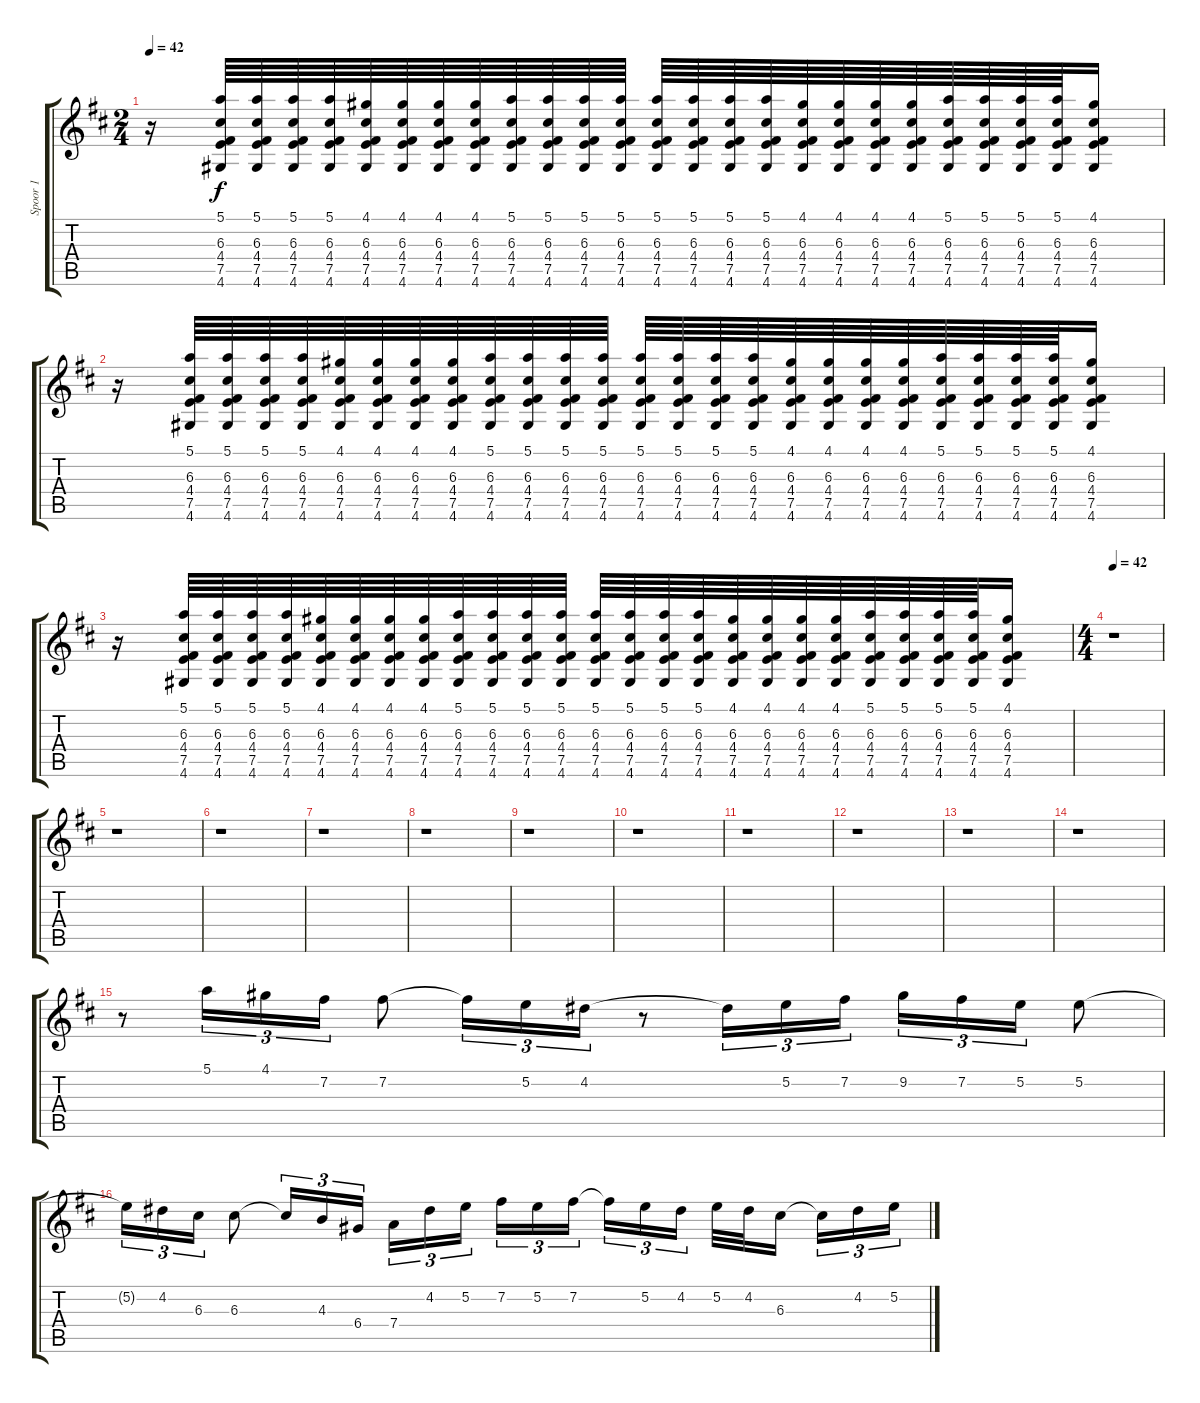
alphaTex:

\track ("Spoor 1" "Spoor 1") {instrument acousticguitarnylon}
\staff {score tabs}
\tuning (E4 B3 G3 D3 A2 E2) {hide}
\ts (2 4)
\tempo 42
\clef g2
\ks d
r.16{dy f} (5.1 6.3 4.4 7.5 4.6).64 (5.1 6.3 4.4 7.5 4.6).64 (5.1 6.3 4.4 7.5 4.6).64 (5.1 6.3 4.4 7.5 4.6).64 (4.1 6.3 4.4 7.5 4.6).64 (4.1 6.3 4.4 7.5 4.6).64 (4.1 6.3 4.4 7.5 4.6).64 (4.1 6.3 4.4 7.5 4.6).64 (5.1 6.3 4.4 7.5 4.6).64 (5.1 6.3 4.4 7.5 4.6).64 (5.1 6.3 4.4 7.5 4.6).64 (5.1 6.3 4.4 7.5 4.6).64 (5.1 6.3 4.4 7.5 4.6).64 (5.1 6.3 4.4 7.5 4.6).64 (5.1 6.3 4.4 7.5 4.6).64 (5.1 6.3 4.4 7.5 4.6).64 (4.1 6.3 4.4 7.5 4.6).64 (4.1 6.3 4.4 7.5 4.6).64 (4.1 6.3 4.4 7.5 4.6).64 (4.1 6.3 4.4 7.5 4.6).64 (5.1 6.3 4.4 7.5 4.6).64 (5.1 6.3 4.4 7.5 4.6).64 (5.1 6.3 4.4 7.5 4.6).64 (5.1 6.3 4.4 7.5 4.6).64 (4.1 6.3 4.4 7.5 4.6).16 |
r.16 (5.1 6.3 4.4 7.5 4.6).64 (5.1 6.3 4.4 7.5 4.6).64 (5.1 6.3 4.4 7.5 4.6).64 (5.1 6.3 4.4 7.5 4.6).64 (4.1 6.3 4.4 7.5 4.6).64 (4.1 6.3 4.4 7.5 4.6).64 (4.1 6.3 4.4 7.5 4.6).64 (4.1 6.3 4.4 7.5 4.6).64 (5.1 6.3 4.4 7.5 4.6).64 (5.1 6.3 4.4 7.5 4.6).64 (5.1 6.3 4.4 7.5 4.6).64 (5.1 6.3 4.4 7.5 4.6).64 (5.1 6.3 4.4 7.5 4.6).64 (5.1 6.3 4.4 7.5 4.6).64 (5.1 6.3 4.4 7.5 4.6).64 (5.1 6.3 4.4 7.5 4.6).64 (4.1 6.3 4.4 7.5 4.6).64 (4.1 6.3 4.4 7.5 4.6).64 (4.1 6.3 4.4 7.5 4.6).64 (4.1 6.3 4.4 7.5 4.6).64 (5.1 6.3 4.4 7.5 4.6).64 (5.1 6.3 4.4 7.5 4.6).64 (5.1 6.3 4.4 7.5 4.6).64 (5.1 6.3 4.4 7.5 4.6).64 (4.1 6.3 4.4 7.5 4.6).16 |
r.16 (5.1 6.3 4.4 7.5 4.6).64 (5.1 6.3 4.4 7.5 4.6).64 (5.1 6.3 4.4 7.5 4.6).64 (5.1 6.3 4.4 7.5 4.6).64 (4.1 6.3 4.4 7.5 4.6).64 (4.1 6.3 4.4 7.5 4.6).64 (4.1 6.3 4.4 7.5 4.6).64 (4.1 6.3 4.4 7.5 4.6).64 (5.1 6.3 4.4 7.5 4.6).64 (5.1 6.3 4.4 7.5 4.6).64 (5.1 6.3 4.4 7.5 4.6).64 (5.1 6.3 4.4 7.5 4.6).64 (5.1 6.3 4.4 7.5 4.6).64 (5.1 6.3 4.4 7.5 4.6).64 (5.1 6.3 4.4 7.5 4.6).64 (5.1 6.3 4.4 7.5 4.6).64 (4.1 6.3 4.4 7.5 4.6).64 (4.1 6.3 4.4 7.5 4.6).64 (4.1 6.3 4.4 7.5 4.6).64 (4.1 6.3 4.4 7.5 4.6).64 (5.1 6.3 4.4 7.5 4.6).64 (5.1 6.3 4.4 7.5 4.6).64 (5.1 6.3 4.4 7.5 4.6).64 (5.1 6.3 4.4 7.5 4.6).64 (4.1 6.3 4.4 7.5 4.6).16 |
\ts (4 4)
\tempo 42
r.1 |
r.1 |
r.1 |
r.1 |
r.1 |
r.1 |
r.1 |
r.1 |
r.1 |
r.1 |
r.1 |
r.8 5.1.16{tu (3 2)} 4.1.16{tu (3 2)} 7.2.16{tu (3 2)} 7.2.8 7.2{t}.16{tu (3 2)} 5.2.16{tu (3 2)} 4.2.16{tu (3 2)} r.8 4.2{t}.16{tu (3 2)} 5.2.16{tu (3 2)} 7.2.16{tu (3 2)} 9.2.16{tu (3 2)} 7.2.16{tu (3 2)} 5.2.16{tu (3 2)} 5.2.8 |
5.2{t}.16{tu (3 2)} 4.2.16{tu (3 2)} 6.3.16{tu (3 2)} 6.3.8 6.3{t}.16{tu (3 2)} 4.3.16{tu (3 2)} 6.4.16{tu (3 2)} 7.4.16{tu (3 2)} 4.2.16{tu (3 2)} 5.2.16{tu (3 2)} 7.2.16{tu (3 2)} 5.2.16{tu (3 2)} 7.2.16{tu (3 2)} 7.2{t}.16{tu (3 2)} 5.2.16{tu (3 2)} 4.2.16{tu (3 2)} 5.2.32 4.2.32 6.3.16 6.3{t}.16{tu (3 2)} 4.2.16{tu (3 2)} 5.2.16{tu (3 2)}
